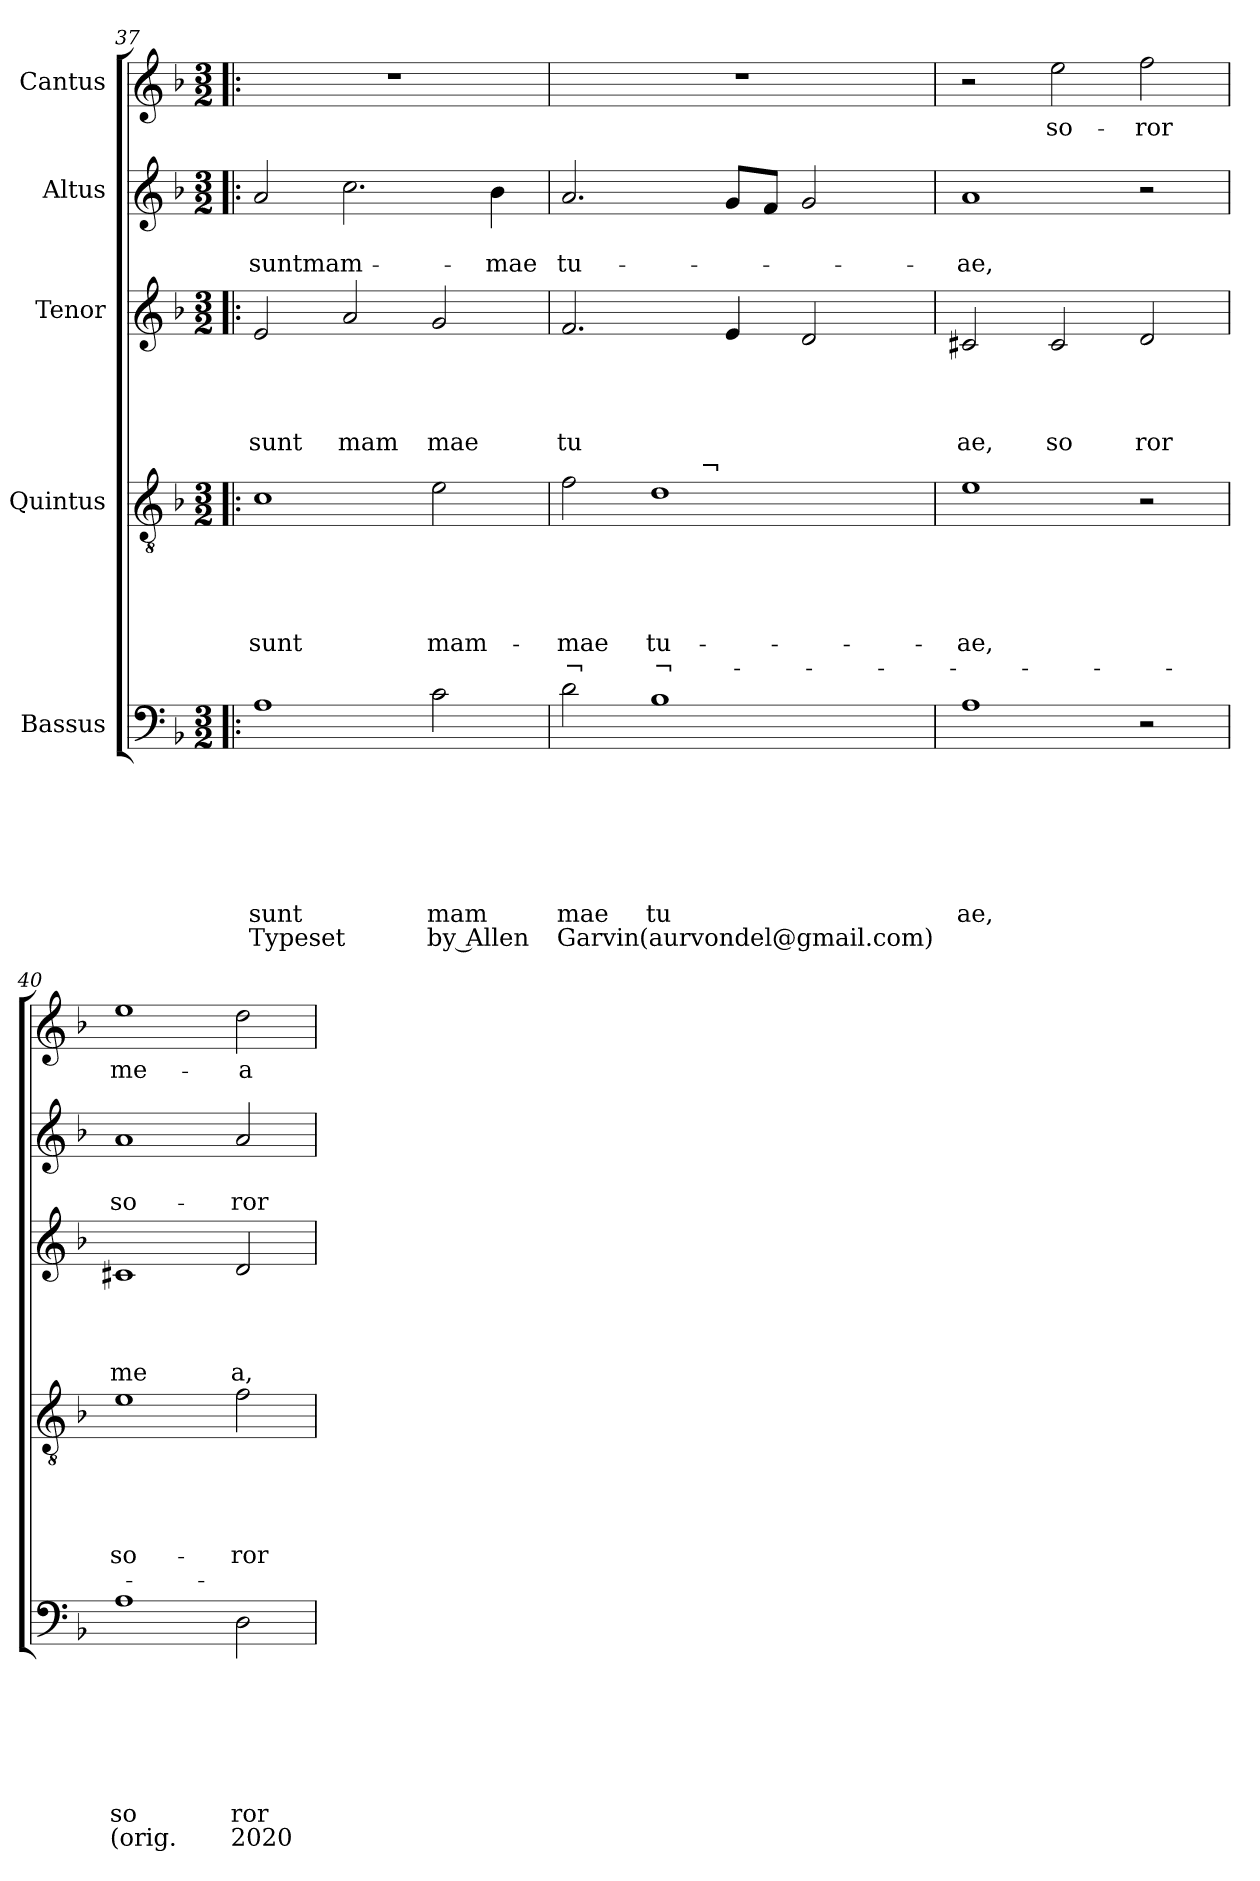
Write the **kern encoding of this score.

**kern	**text	**text	**text	**text	**text	**text	**text	**text	**kern	**text	**text	**text	**text	**text	**text	**kern	**text	**text	**text	**text	**kern	**text	**text	**kern	**text
*part5	*part5	*part5	*part5	*part5	*part5	*part5	*part5	*part5	*part4	*part4	*part4	*part4	*part4	*part4	*part4	*part3	*part3	*part3	*part3	*part3	*part2	*part2	*part2	*part1	*part1
*staff5	*staff5	*staff5	*staff5	*staff5	*staff5	*staff5	*staff5	*staff5	*staff4	*staff4	*staff4	*staff4	*staff4	*staff4	*staff4	*staff3	*staff3	*staff3	*staff3	*staff3	*staff2	*staff2	*staff2	*staff1	*staff1
*I"Bassus	*	*	*	*	*	*	*	*	*I"Quintus	*	*	*	*	*	*	*I"Tenor	*	*	*	*	*I"Altus	*	*	*I"Cantus	*
*clefF4	*	*	*	*	*	*	*	*	*clefGv2	*	*	*	*	*	*	*clefG2	*	*	*	*	*clefG2	*	*	*clefG2	*
*k[b-]	*	*	*	*	*	*	*	*	*k[b-]	*	*	*	*	*	*	*k[b-]	*	*	*	*	*k[b-]	*	*	*k[b-]	*
*F:	*	*	*	*	*	*	*	*	*F:	*	*	*	*	*	*	*F:	*	*	*	*	*F:	*	*	*F:	*
*M3/2	*	*	*	*	*	*	*	*	*M3/2	*	*	*	*	*	*	*M3/2	*	*	*	*	*M3/2	*	*	*M3/2	*
=37!|:	=37!|:	=37!|:	=37!|:	=37!|:	=37!|:	=37!|:	=37!|:	=37!|:	=37!|:	=37!|:	=37!|:	=37!|:	=37!|:	=37!|:	=37!|:	=37!|:	=37!|:	=37!|:	=37!|:	=37!|:	=37!|:	=37!|:	=37!|:	=37!|:	=37!|:
!	!	!	!	!	!	!	!LO:LY:b	!LO:LY:b	!	!	!	!	!	!LO:LY:b	!	!	!	!	!	!LO:LY:b	!	!	!LO:LY:b	!LO:N:vis=1	!
1A	.	.	.	.	.	.	sunt	Typeset	1c	.	.	.	.	sunt	.	2e/	.	.	.	sunt	2a/	.	suntmam-	1.r	.
!	!	!	!	!	!	!	!	!	!	!	!	!	!	!	!	!	!	!	!	!LO:LY:b	!	!	!	!	!
.	.	.	.	.	.	.	.	.	.	.	.	.	.	.	.	2a/	.	.	.	mam	2.cc\	.	.	.	.
!	!	!	!	!	!	!	!LO:LY:b	!LO:LY:b	!	!	!	!	!	!LO:LY:b	!	!	!	!	!	!LO:LY:b	!	!	!	!	!
2c\	.	.	.	.	.	.	mam	by Allen	2e\	.	.	.	.	mam-	.	2g/	.	.	.	mae	.	.	.	.	.
!	!	!	!	!	!	!	!	!	!	!	!	!	!	!	!	!	!	!	!	!	!	!	!LO:LY:b	!	!
.	.	.	.	.	.	.	.	.	.	.	.	.	.	.	.	.	.	.	.	.	4b-\	.	-mae	.	.
=38	=38	=38	=38	=38	=38	=38	=38	=38	=38	=38	=38	=38	=38	=38	=38	=38	=38	=38	=38	=38	=38	=38	=38	=38	=38
!	!	!	!	!	!	!	!	!	!LO:TX:a:t=¬	!	!	!	!	!	!	!	!	!	!	!	!	!	!	!	!
!	!	!	!	!	!	!	!LO:LY:b	!LO:LY:b	!	!	!	!	!	!LO:LY:b	!LO:LY:b	!	!	!	!	!LO:LY:b	!	!	!LO:LY:b	!LO:N:vis=1	!
*	*	*	*	*	*	*	*	*	*^	*	*	*	*	*	*	*	*	*	*	*	*	*	*	*	*
2d\	.	.	.	.	.	.	mae	Garvin	2f\	2ryy	.	.	.	.	-mae	¬	2.f/	.	.	.	tu	2.a/	.	tu-	1.r	.
!	!	!	!	!	!	!	!LO:LY:b	!LO:LY:b	!	!	!	!	!	!	!LO:LY:b	!LO:LY:b	!	!	!	!	!	!	!	!	!	!
1B-	.	.	.	.	.	.	tu	(aurvondel@gmail.com)	1d	8.ryy	.	.	.	.	tu-	¬-	.	.	.	.	.	.	.	.	.	.
!	!	!	!	!	!	!	!	!	!	!LO:TX:a:t=¬	!	!	!	!	!	!	!	!	!	!	!	!	!	!	!	!
.	.	.	.	.	.	.	.	.	.	2ryy	.	.	.	.	.	.	.	.	.	.	.	.	.	.	.	.
.	.	.	.	.	.	.	.	.	.	.	.	.	.	.	.	.	4e/	.	.	.	.	8g/L	.	.	.	.
.	.	.	.	.	.	.	.	.	.	.	.	.	.	.	.	.	.	.	.	.	.	8f/J	.	.	.	.
.	.	.	.	.	.	.	.	.	.	.	.	.	.	.	.	.	2d/	.	.	.	.	2g/	.	.	.	.
.	.	.	.	.	.	.	.	.	.	4ryy	.	.	.	.	.	.	.	.	.	.	.	.	.	.	.	.
.	.	.	.	.	.	.	.	.	.	16ryy	.	.	.	.	.	.	.	.	.	.	.	.	.	.	.	.
=39	=39	=39	=39	=39	=39	=39	=39	=39	=39	=39	=39	=39	=39	=39	=39	=39	=39	=39	=39	=39	=39	=39	=39	=39	=39	=39
!	!	!	!	!	!	!	!LO:LY:b	!	!	!	!	!	!	!	!LO:LY:b	!	!	!	!	!	!LO:LY:b	!	!	!LO:LY:b	!	!
*	*	*	*	*	*	*	*	*	*v	*v	*	*	*	*	*	*	*	*	*	*	*	*	*	*	*	*
1A	.	.	.	.	.	.	ae,	.	1e	.	.	.	.	-ae,	.	2c#X/	.	.	.	ae,	1a	.	-ae,	2r	.
!	!	!	!	!	!	!	!	!	!	!	!	!	!	!	!	!	!	!	!	!LO:LY:b	!	!	!	!	!LO:LY:b
.	.	.	.	.	.	.	.	.	.	.	.	.	.	.	.	2c#/	.	.	.	so	.	.	.	2ee\	so-
!	!	!	!	!	!	!	!	!	!	!	!	!	!	!	!	!	!	!	!	!LO:LY:b	!	!	!	!	!LO:LY:b
2r	.	.	.	.	.	.	.	.	2r	.	.	.	.	.	.	2d/	.	.	.	ror	2r	.	.	2ff\	-ror
=40	=40	=40	=40	=40	=40	=40	=40	=40	=40	=40	=40	=40	=40	=40	=40	=40	=40	=40	=40	=40	=40	=40	=40	=40	=40
!	!	!	!	!	!	!	!LO:LY:b	!LO:LY:b	!	!	!	!	!	!LO:LY:b	!	!	!	!	!	!LO:LY:b	!	!	!LO:LY:b	!	!LO:LY:b
1A	.	.	.	.	.	.	so	(orig.	1e	.	.	.	.	so-	.	1c#X	.	.	.	me	1a	.	so-	1ee	me-
!	!	!	!	!	!	!	!LO:LY:b	!LO:LY:b	!	!	!	!	!	!LO:LY:b	!	!	!	!	!	!LO:LY:b	!	!	!LO:LY:b	!	!LO:LY:b
2D\	.	.	.	.	.	.	ror	2020-	2f\	.	.	.	.	-ror	.	2d/	.	.	.	a,	2a/	.	-ror	2dd\	-a
=	=	=	=	=	=	=	=	=	=	=	=	=	=	=	=	=	=	=	=	=	=	=	=	=	=
*-	*-	*-	*-	*-	*-	*-	*-	*-	*-	*-	*-	*-	*-	*-	*-	*-	*-	*-	*-	*-	*-	*-	*-	*-	*-
